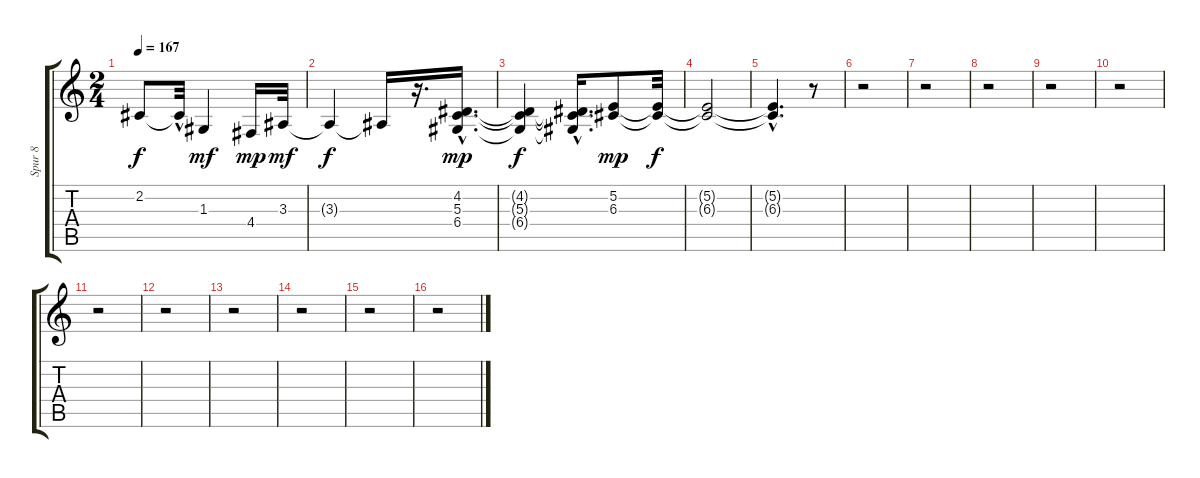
\track ("Spur 8" "Spur 8") {instrument choiraahs}
\staff {score tabs}
\tuning (E4 B3 G3 D3 A2 E2) {hide}
\ts (2 4)
\tempo 167
\clef g2
\ks c
2.2{t}.8{dy f} 2.2{hac t}.32 1.3.4{dy mf} 4.4.16{dy mp} 3.3.32{dy mf} |
3.3{t}.4{dy f} 3.3{t}.16 r.16{d} (4.2{hac} 5.3{hac} 6.4{hac}).16{d dy mp} |
(4.2{t} 5.3{t} 6.4{t}).4{dy f} (4.2{hac t} 5.3{t} 6.4{t}).16{d} (5.2 6.3).8{dy mp} (5.2{t} 6.3{t}).32{dy f} |
(5.2{t} 6.3{t}).2 |
(5.2{t} 6.3{hac t}).4{d} r.8 |
r.2 |
r.2 |
r.2 |
r.2 |
r.2 |
r.2 |
r.2 |
r.2 |
r.2 |
r.2 |
r.2
